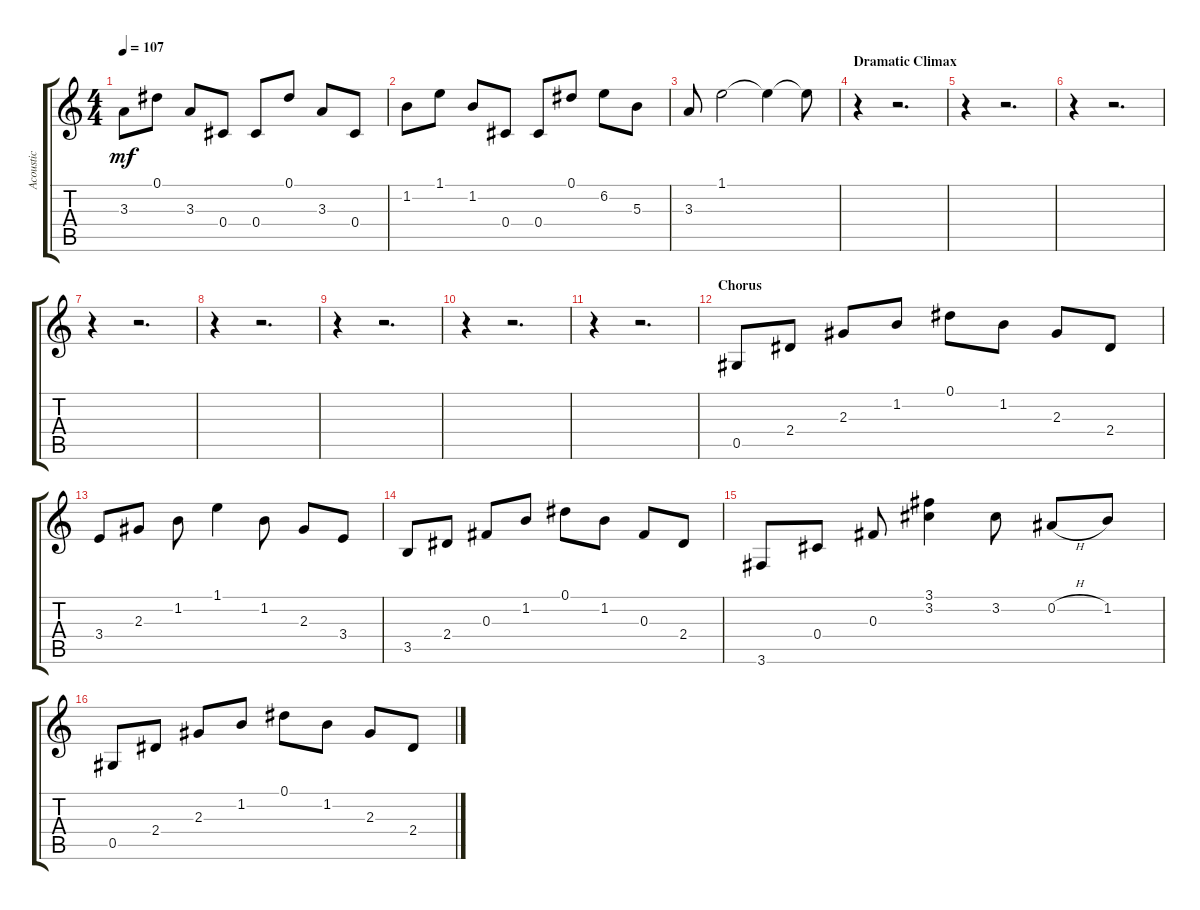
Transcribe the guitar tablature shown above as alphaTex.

\track ("Acoustic" "Acoustic") {instrument acousticguitarsteel}
\staff {score tabs}
\tuning (Eb4 Bb3 Gb3 Db3 Ab2 Eb2) {hide}
\ts (4 4)
\tempo 107
\clef g2
\ks c
3.3.8{dy mf} 0.1.8 3.3.8 0.4.8 0.4.8 0.1.8 3.3.8 0.4.8 |
1.2.8 1.1.8 1.2.8 0.4.8 0.4.8 0.1.8 6.2.8 5.3.8 |
3.3.8 1.1.2 1.1{t}.4 1.1{t}.8 |
\section ("" "Dramatic Climax")
r.4 r.2{d} |
r.4 r.2{d} |
r.4 r.2{d} |
r.4 r.2{d} |
r.4 r.2{d} |
r.4 r.2{d} |
r.4 r.2{d} |
r.4 r.2{d} |
\section ("" "Chorus")
0.5.8 2.4.8 2.3.8 1.2.8 0.1.8 1.2.8 2.3.8 2.4.8 |
3.4.8 2.3.8 1.2.8 1.1.4 1.2.8 2.3.8 3.4.8 |
3.5.8 2.4.8 0.3.8 1.2.8 0.1.8 1.2.8 0.3.8 2.4.8 |
3.6.8 0.4.8 0.3.8 (3.1 3.2).4 3.2.8 0.2{h}.8 1.2.8 |
0.5.8 2.4.8 2.3.8 1.2.8 0.1.8 1.2.8 2.3.8 2.4.8
